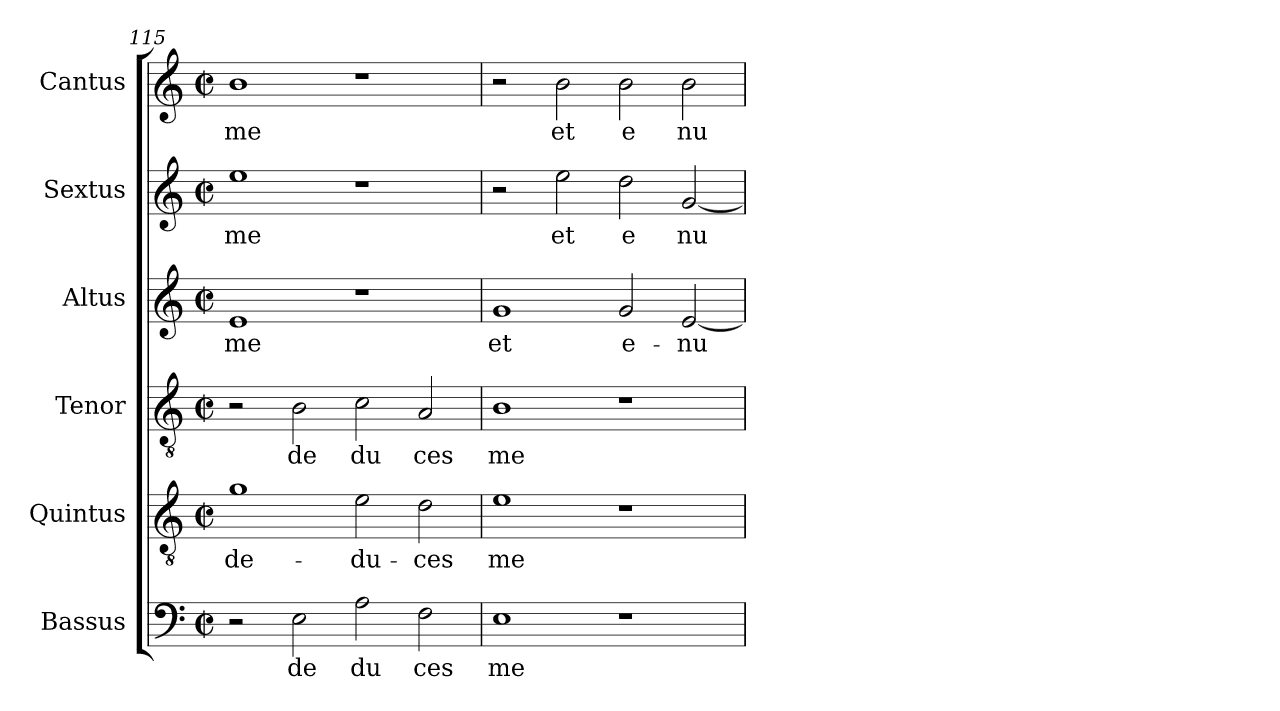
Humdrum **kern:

**kern	**text	**kern	**text	**kern	**text	**kern	**text	**kern	**text	**kern	**text
*part6	*part6	*part5	*part5	*part4	*part4	*part3	*part3	*part2	*part2	*part1	*part1
*staff6	*staff6	*staff5	*staff5	*staff4	*staff4	*staff3	*staff3	*staff2	*staff2	*staff1	*staff1
*I"Bassus	*	*I"Quintus	*	*I"Tenor	*	*I"Altus	*	*I"Sextus	*	*I"Cantus	*
*clefF4	*	*clefGv2	*	*clefGv2	*	*clefG2	*	*clefG2	*	*clefG2	*
*k[]	*	*k[]	*	*k[]	*	*k[]	*	*k[]	*	*k[]	*
*C:	*	*C:	*	*C:	*	*C:	*	*C:	*	*C:	*
*M2/2	*	*M2/2	*	*M2/2	*	*M2/2	*	*M2/2	*	*M2/2	*
*met(c|)	*	*met(c|)	*	*met(c|)	*	*met(c|)	*	*met(c|)	*	*met(c|)	*
=115	=115	=115	=115	=115	=115	=115	=115	=115	=115	=115	=115
!	!	!	!LO:LY:b:cj	!	!	!	!LO:LY:b:cj	!	!LO:LY:b:cj	!	!LO:LY:b:cj
2r	.	1g	de-	2r	.	1e	me	1ee	me	1b	me
!	!LO:LY:b:cj	!	!	!	!LO:LY:b:cj	!	!	!	!	!	!
2E\	de	.	.	2B\	de	.	.	.	.	.	.
!	!LO:LY:b:cj	!	!LO:LY:b:cj	!	!LO:LY:b:cj	!	!	!	!	!	!
2A\	du	2e\	-du-	2c\	du	1r	.	1r	.	1r	.
!	!LO:LY:b:cj	!	!LO:LY:b:cj	!	!LO:LY:b:cj	!	!	!	!	!	!
2F\	ces	2d\	-ces	2A/	ces	.	.	.	.	.	.
!!LO:PB:g=z
=116	=116	=116	=116	=116	=116	=116	=116	=116	=116	=116	=116
!	!LO:LY:b:cj	!	!LO:LY:b:cj	!	!LO:LY:b:cj	!	!LO:LY:b:cj	!	!	!	!
1E	me	1e	me	1B	me	1g	et	2r	.	2r	.
!	!	!	!	!	!	!	!	!	!LO:LY:b:cj	!	!LO:LY:b:cj
.	.	.	.	.	.	.	.	2ee\	et	2b\	et
!	!	!	!	!	!	!	!LO:LY:b:cj	!	!LO:LY:b:cj	!	!LO:LY:b:cj
1r	.	1r	.	1r	.	2g/	e-	2dd\	e	2b\	e
!	!	!	!	!	!	!	!LO:LY:b:cj	!	!LO:LY:b:cj	!	!LO:LY:b:cj
.	.	.	.	.	.	[<2e/	-nu-	[<2g/	nu	2b\	nu
=	=	=	=	=	=	=	=	=	=	=	=
*-	*-	*-	*-	*-	*-	*-	*-	*-	*-	*-	*-
